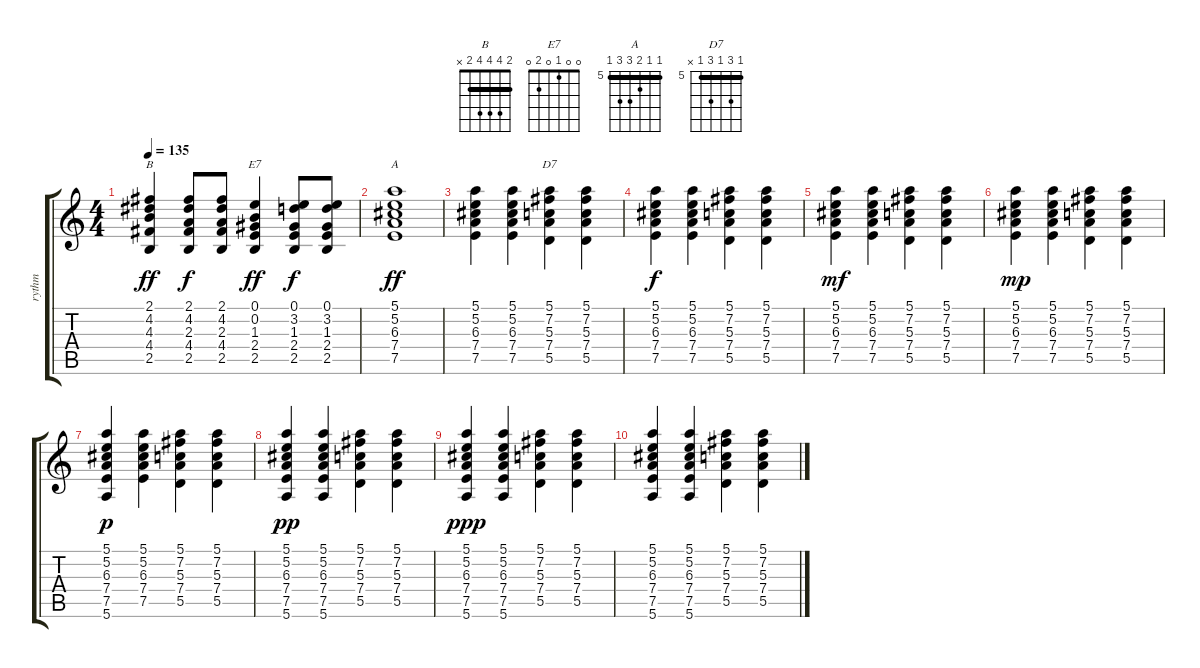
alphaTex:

\track ("rythm" "rythm") {instrument acousticguitarsteel}
\staff {score tabs}
\tuning (E4 B3 G3 D3 A2 E2) {hide}
\chord ("B" 2 4 4 4 2 x) {barre 2}
\chord ("E7" 0 0 1 0 2 0)
\chord ("A" 5 5 6 7 7 5) {firstfret 5 barre 5}
\chord ("D7" 5 7 5 7 5 x) {firstfret 5 barre 5}
\ts (4 4)
\tempo 135
\clef g2
\ks c
(2.1 4.2 4.3 4.4 2.5).4{ch "B" dy ff} (2.1 4.2 2.3 4.4 2.5).8{dy f} (2.1 4.2 2.3 4.4 2.5).8 (0.1 0.2 1.3 2.4 2.5).4{ch "E7" dy ff} (0.1 3.2 1.3 2.4 2.5).8{dy f} (0.1 3.2 1.3 2.4 2.5).8 |
(5.1 5.2 6.3 7.4 7.5).1{ch "A" dy ff} |
(5.1 5.2 6.3 7.4 7.5).4 (5.1 5.2 6.3 7.4 7.5).4 (5.1 7.2 5.3 7.4 5.5).4{ch "D7"} (5.1 7.2 5.3 7.4 5.5).4 |
(5.1 5.2 6.3 7.4 7.5).4{dy f} (5.1 5.2 6.3 7.4 7.5).4 (5.1 7.2 5.3 7.4 5.5).4 (5.1 7.2 5.3 7.4 5.5).4 |
(5.1 5.2 6.3 7.4 7.5).4{dy mf} (5.1 5.2 6.3 7.4 7.5).4 (5.1 7.2 5.3 7.4 5.5).4 (5.1 7.2 5.3 7.4 5.5).4 |
(5.1 5.2 6.3 7.4 7.5).4{dy mp} (5.1 5.2 6.3 7.4 7.5).4 (5.1 7.2 5.3 7.4 5.5).4 (5.1 7.2 5.3 7.4 5.5).4 |
(5.1 5.2 6.3 7.4 7.5 5.6).4{dy p} (5.1 5.2 6.3 7.4 7.5).4 (5.1 7.2 5.3 7.4 5.5).4 (5.1 7.2 5.3 7.4 5.5).4 |
(5.1 5.2 6.3 7.4 7.5 5.6).4{dy pp} (5.1 5.2 6.3 7.4 7.5 5.6).4 (5.1 7.2 5.3 7.4 5.5).4 (5.1 7.2 5.3 7.4 5.5).4 |
(5.1 5.2 6.3 7.4 7.5 5.6).4{dy ppp} (5.1 5.2 6.3 7.4 7.5 5.6).4 (5.1 7.2 5.3 7.4 5.5).4 (5.1 7.2 5.3 7.4 5.5).4 |
(5.1 5.2 6.3 7.4 7.5 5.6).4 (5.1 5.2 6.3 7.4 7.5 5.6).4 (5.1 7.2 5.3 7.4 5.5).4 (5.1 7.2 5.3 7.4 5.5).4
